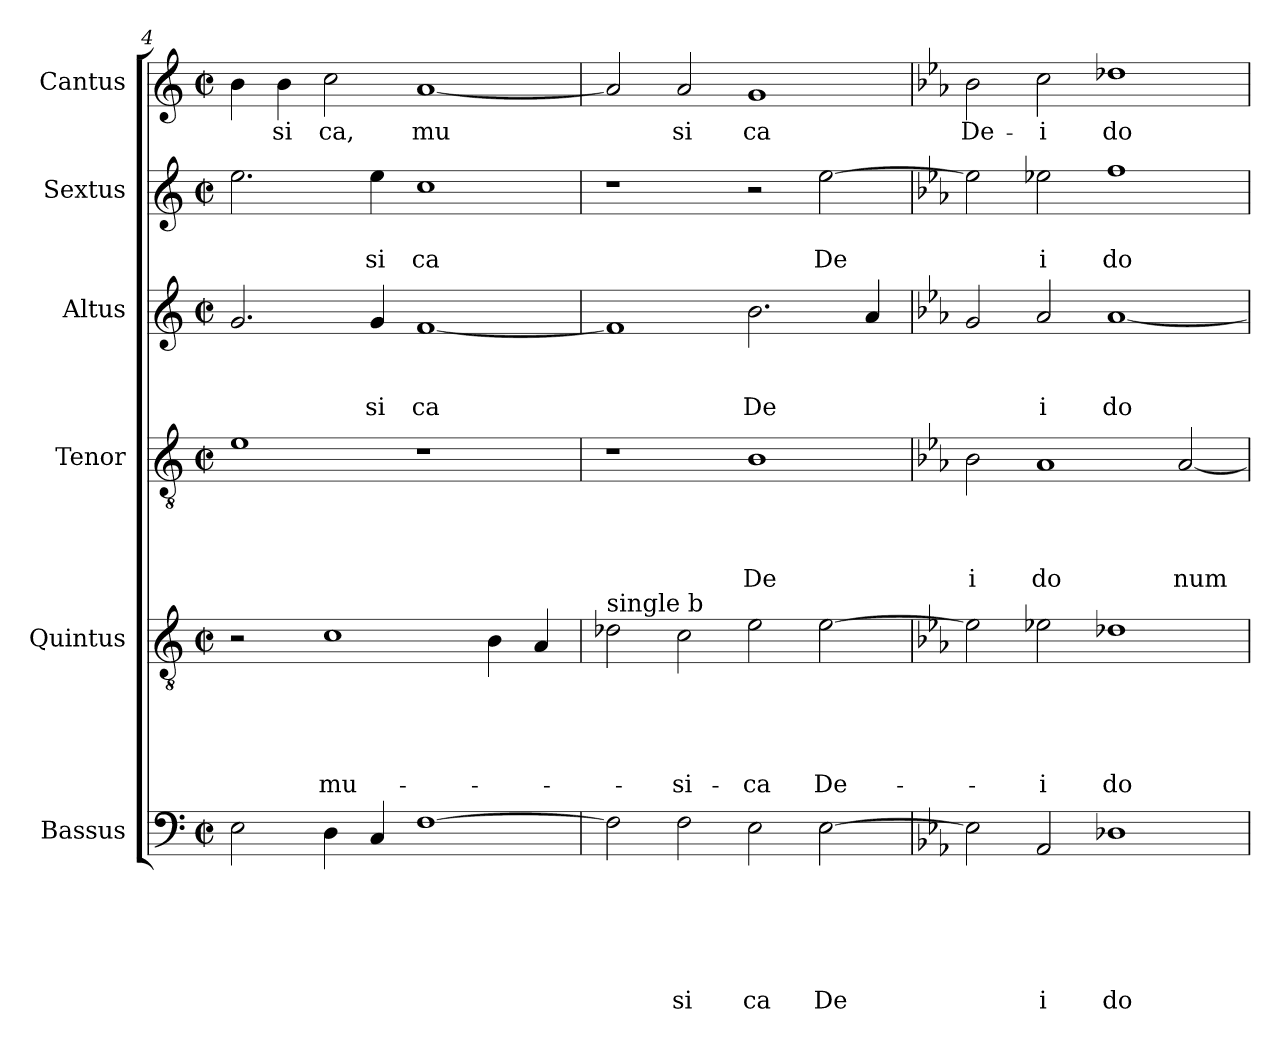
**kern	**text	**text	**text	**text	**text	**text	**kern	**text	**text	**text	**text	**text	**kern	**text	**text	**text	**text	**kern	**text	**text	**text	**kern	**text	**text	**kern	**text
*part6	*part6	*part6	*part6	*part6	*part6	*part6	*part5	*part5	*part5	*part5	*part5	*part5	*part4	*part4	*part4	*part4	*part4	*part3	*part3	*part3	*part3	*part2	*part2	*part2	*part1	*part1
*staff6	*staff6	*staff6	*staff6	*staff6	*staff6	*staff6	*staff5	*staff5	*staff5	*staff5	*staff5	*staff5	*staff4	*staff4	*staff4	*staff4	*staff4	*staff3	*staff3	*staff3	*staff3	*staff2	*staff2	*staff2	*staff1	*staff1
*I"Bassus	*	*	*	*	*	*	*I"Quintus	*	*	*	*	*	*I"Tenor	*	*	*	*	*I"Altus	*	*	*	*I"Sextus	*	*	*I"Cantus	*
*clefF4	*	*	*	*	*	*	*clefGv2	*	*	*	*	*	*clefGv2	*	*	*	*	*clefG2	*	*	*	*clefG2	*	*	*clefG2	*
*k[]	*	*	*	*	*	*	*k[]	*	*	*	*	*	*k[]	*	*	*	*	*k[]	*	*	*	*k[]	*	*	*k[]	*
*C:	*	*	*	*	*	*	*C:	*	*	*	*	*	*C:	*	*	*	*	*C:	*	*	*	*C:	*	*	*C:	*
*M2/2	*	*	*	*	*	*	*M2/2	*	*	*	*	*	*M2/2	*	*	*	*	*M2/2	*	*	*	*M2/2	*	*	*M2/2	*
*met(c|)	*	*	*	*	*	*	*met(c|)	*	*	*	*	*	*met(c|)	*	*	*	*	*met(c|)	*	*	*	*met(c|)	*	*	*met(c|)	*
=4	=4	=4	=4	=4	=4	=4	=4	=4	=4	=4	=4	=4	=4	=4	=4	=4	=4	=4	=4	=4	=4	=4	=4	=4	=4	=4
2E\	.	.	.	.	.	.	2r	.	.	.	.	.	1e	.	.	.	.	2.g/	.	.	.	2.ee\	.	.	4b\	.
!	!	!	!	!	!	!	!	!	!	!	!	!	!	!	!	!	!	!	!	!	!	!	!	!	!	!LO:LY:b
.	.	.	.	.	.	.	.	.	.	.	.	.	.	.	.	.	.	.	.	.	.	.	.	.	4b\	si
!	!	!	!	!	!	!	!	!	!	!	!	!LO:LY:b	!	!	!	!	!	!	!	!	!	!	!	!	!	!LO:LY:b
4D\	.	.	.	.	.	.	1c	.	.	.	.	mu-	.	.	.	.	.	.	.	.	.	.	.	.	2cc\	ca,
!	!	!	!	!	!	!	!	!	!	!	!	!	!	!	!	!	!	!	!	!	!LO:LY:b	!	!	!LO:LY:b	!	!
4C/	.	.	.	.	.	.	.	.	.	.	.	.	.	.	.	.	.	4g/	.	.	si	4ee\	.	si	.	.
!	!	!	!	!	!	!	!	!	!	!	!	!	!	!	!	!	!	!	!	!	!LO:LY:b	!	!	!LO:LY:b	!	!LO:LY:b
[>1F	.	.	.	.	.	.	.	.	.	.	.	.	1r	.	.	.	.	[<1f	.	.	ca	1cc	.	ca	[<1a	mu
.	.	.	.	.	.	.	4B\	.	.	.	.	.	.	.	.	.	.	.	.	.	.	.	.	.	.	.
.	.	.	.	.	.	.	4A/	.	.	.	.	.	.	.	.	.	.	.	.	.	.	.	.	.	.	.
=5	=5	=5	=5	=5	=5	=5	=5	=5	=5	=5	=5	=5	=5	=5	=5	=5	=5	=5	=5	=5	=5	=5	=5	=5	=5	=5
!	!	!	!	!	!	!	!LO:TX:a:t=single b	!	!	!	!	!	!	!	!	!	!	!	!	!	!	!	!	!	!	!
2F\]	.	.	.	.	.	.	2d-\	.	.	.	.	.	1r	.	.	.	.	1f]	.	.	.	1r	.	.	2a/]	.
!	!	!	!	!	!	!LO:LY:b	!	!	!	!	!	!LO:LY:b	!	!	!	!	!	!	!	!	!	!	!	!	!	!LO:LY:b
2F\	.	.	.	.	.	si	2c\	.	.	.	.	-si-	.	.	.	.	.	.	.	.	.	.	.	.	2a/	si
!	!	!	!	!	!	!LO:LY:b	!	!	!	!	!	!LO:LY:b	!	!	!	!	!LO:LY:b	!	!	!	!LO:LY:b	!	!	!	!	!LO:LY:b
2E\	.	.	.	.	.	ca	2e\	.	.	.	.	-ca	1B	.	.	.	De	2.b\	.	.	De	2r	.	.	1g	ca
!	!	!	!	!	!	!LO:LY:b	!	!	!	!	!	!LO:LY:b	!	!	!	!	!	!	!	!	!	!	!	!LO:LY:b	!	!
[<2E\	.	.	.	.	.	De	[<2e\	.	.	.	.	De-	.	.	.	.	.	.	.	.	.	[<2ee\	.	De	.	.
.	.	.	.	.	.	.	.	.	.	.	.	.	.	.	.	.	.	4a/	.	.	.	.	.	.	.	.
!!LO:LB:g=z
=6	=6	=6	=6	=6	=6	=6	=6	=6	=6	=6	=6	=6	=6	=6	=6	=6	=6	=6	=6	=6	=6	=6	=6	=6	=6	=6
*k[b-e-a-]	*	*	*	*	*	*	*k[b-e-a-]	*	*	*	*	*	*k[b-e-a-]	*	*	*	*	*k[b-e-a-]	*	*	*	*k[b-e-a-]	*	*	*k[b-e-a-]	*
*E-:	*	*	*	*	*	*	*E-:	*	*	*	*	*	*E-:	*	*	*	*	*E-:	*	*	*	*E-:	*	*	*E-:	*
!	!	!	!	!	!	!	!	!	!	!	!	!	!	!	!	!	!LO:LY:b	!	!	!	!	!	!	!	!	!LO:LY:b
2E\]	.	.	.	.	.	.	2e\]	.	.	.	.	.	2B-\	.	.	.	i	2g/	.	.	.	2ee\]	.	.	2b-\	De-
!	!	!	!	!	!	!LO:LY:b	!	!	!	!	!	!LO:LY:b	!	!	!	!	!LO:LY:b	!	!	!	!LO:LY:b	!	!	!LO:LY:b	!	!LO:LY:b
2AA-/	.	.	.	.	.	i	2e-\	.	.	.	.	-i	1A-	.	.	.	do	2a-/	.	.	i	2ee-\	.	i	2cc\	-i
!	!	!	!	!	!	!LO:LY:b	!	!	!	!	!	!LO:LY:b	!	!	!	!	!	!	!	!	!LO:LY:b	!	!	!LO:LY:b	!	!LO:LY:b
1D-X	.	.	.	.	.	do-	1d-X	.	.	.	.	do	.	.	.	.	.	[<1a-	.	.	do	1ff	.	do	1dd-X	do-
!	!	!	!	!	!	!	!	!	!	!	!	!	!	!	!	!	!LO:LY:b	!	!	!	!	!	!	!	!	!
.	.	.	.	.	.	.	.	.	.	.	.	.	[<2A-/	.	.	.	num	.	.	.	.	.	.	.	.	.
=	=	=	=	=	=	=	=	=	=	=	=	=	=	=	=	=	=	=	=	=	=	=	=	=	=	=
*-	*-	*-	*-	*-	*-	*-	*-	*-	*-	*-	*-	*-	*-	*-	*-	*-	*-	*-	*-	*-	*-	*-	*-	*-	*-	*-
